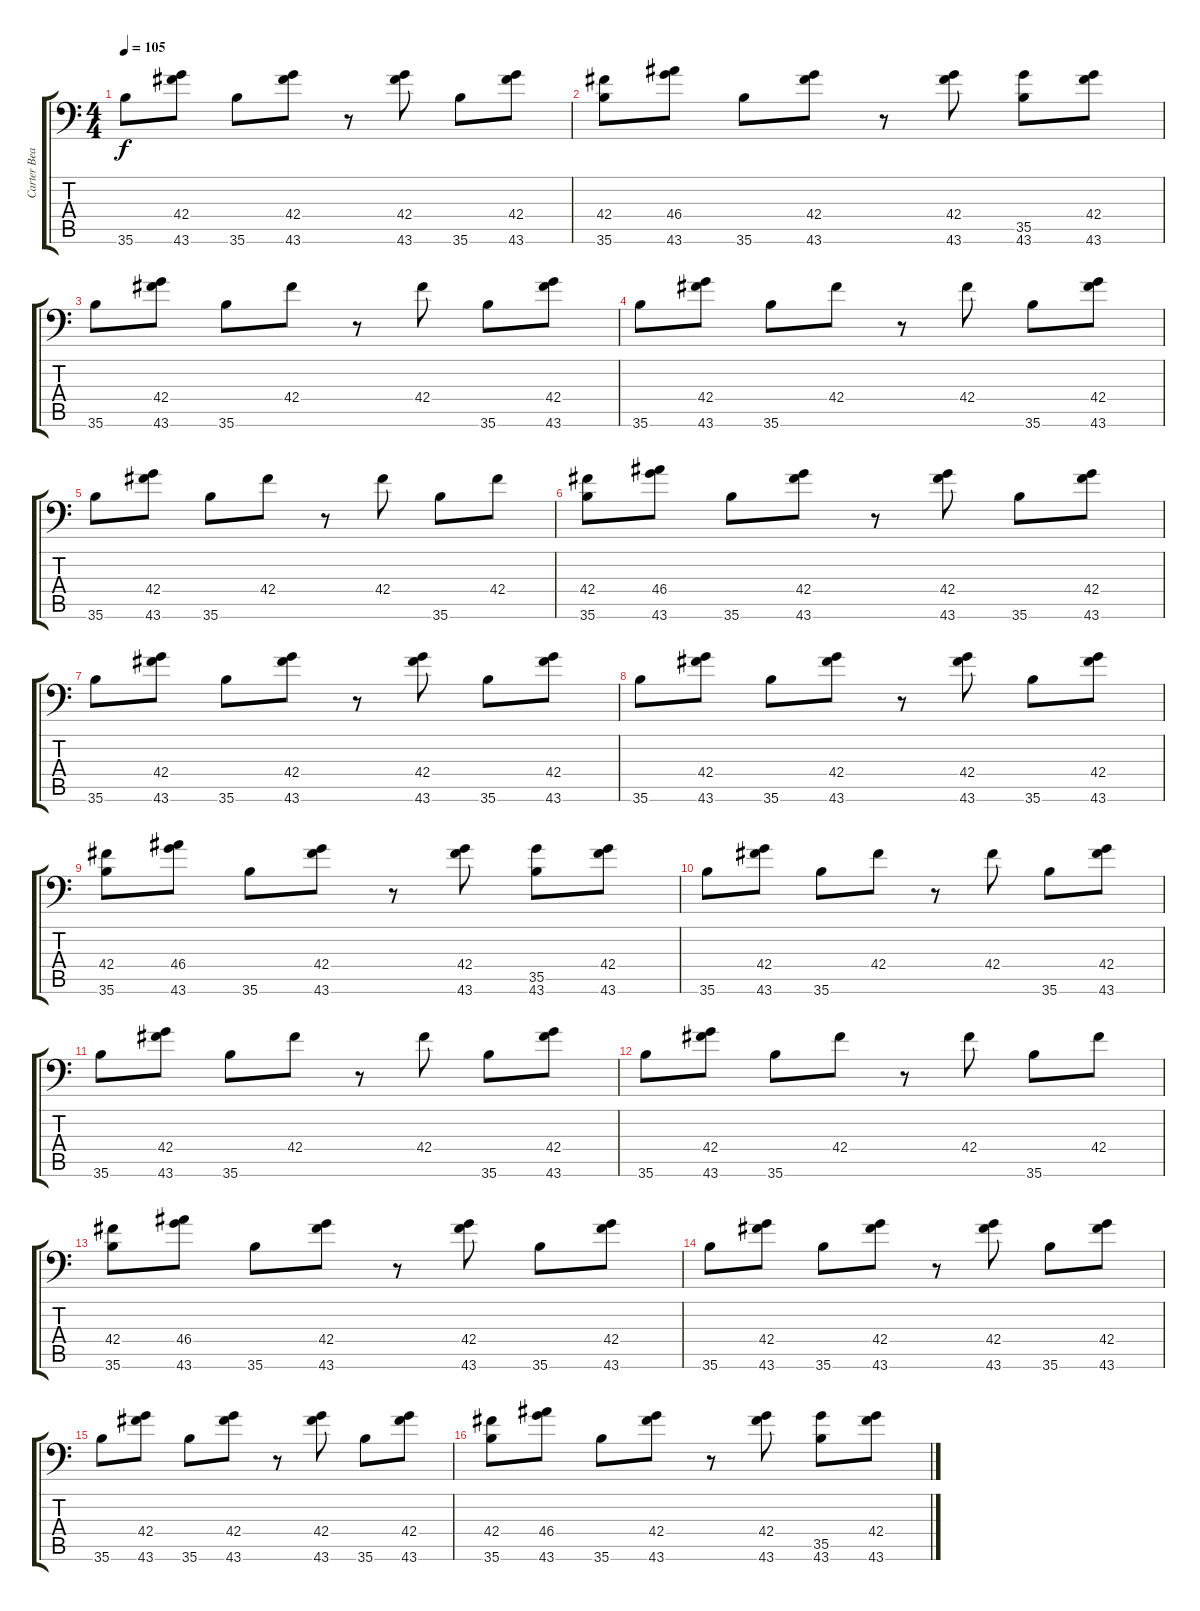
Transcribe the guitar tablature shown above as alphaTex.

\track ("Carter Beauford" "Carter Bea") {instrument acousticgrandpiano}
\staff {score tabs}
\tuning (C-1 C-1 C-1 C-1 C-1 C-1) {hide}
\ts (4 4)
\tempo 105
\clef f4
\ks c
35.6.8{dy f} (42.4 43.6).8 35.6.8 (42.4 43.6).8 r.8 (42.4 43.6).8 35.6.8 (42.4 43.6).8 |
(42.4 35.6).8 (46.4 43.6).8 35.6.8 (42.4 43.6).8 r.8 (42.4 43.6).8 (35.5 43.6).8 (42.4 43.6).8 |
35.6.8 (42.4 43.6).8 35.6.8 42.4.8 r.8 42.4.8 35.6.8 (42.4 43.6).8 |
35.6.8 (42.4 43.6).8 35.6.8 42.4.8 r.8 42.4.8 35.6.8 (42.4 43.6).8 |
35.6.8 (42.4 43.6).8 35.6.8 42.4.8 r.8 42.4.8 35.6.8 42.4.8 |
(42.4 35.6).8 (46.4 43.6).8 35.6.8 (42.4 43.6).8 r.8 (42.4 43.6).8 35.6.8 (42.4 43.6).8 |
35.6.8 (42.4 43.6).8 35.6.8 (42.4 43.6).8 r.8 (42.4 43.6).8 35.6.8 (42.4 43.6).8 |
35.6.8 (42.4 43.6).8 35.6.8 (42.4 43.6).8 r.8 (42.4 43.6).8 35.6.8 (42.4 43.6).8 |
(42.4 35.6).8 (46.4 43.6).8 35.6.8 (42.4 43.6).8 r.8 (42.4 43.6).8 (35.5 43.6).8 (42.4 43.6).8 |
35.6.8 (42.4 43.6).8 35.6.8 42.4.8 r.8 42.4.8 35.6.8 (42.4 43.6).8 |
35.6.8 (42.4 43.6).8 35.6.8 42.4.8 r.8 42.4.8 35.6.8 (42.4 43.6).8 |
35.6.8 (42.4 43.6).8 35.6.8 42.4.8 r.8 42.4.8 35.6.8 42.4.8 |
(42.4 35.6).8 (46.4 43.6).8 35.6.8 (42.4 43.6).8 r.8 (42.4 43.6).8 35.6.8 (42.4 43.6).8 |
35.6.8 (42.4 43.6).8 35.6.8 (42.4 43.6).8 r.8 (42.4 43.6).8 35.6.8 (42.4 43.6).8 |
35.6.8 (42.4 43.6).8 35.6.8 (42.4 43.6).8 r.8 (42.4 43.6).8 35.6.8 (42.4 43.6).8 |
(42.4 35.6).8 (46.4 43.6).8 35.6.8 (42.4 43.6).8 r.8 (42.4 43.6).8 (35.5 43.6).8 (42.4 43.6).8
